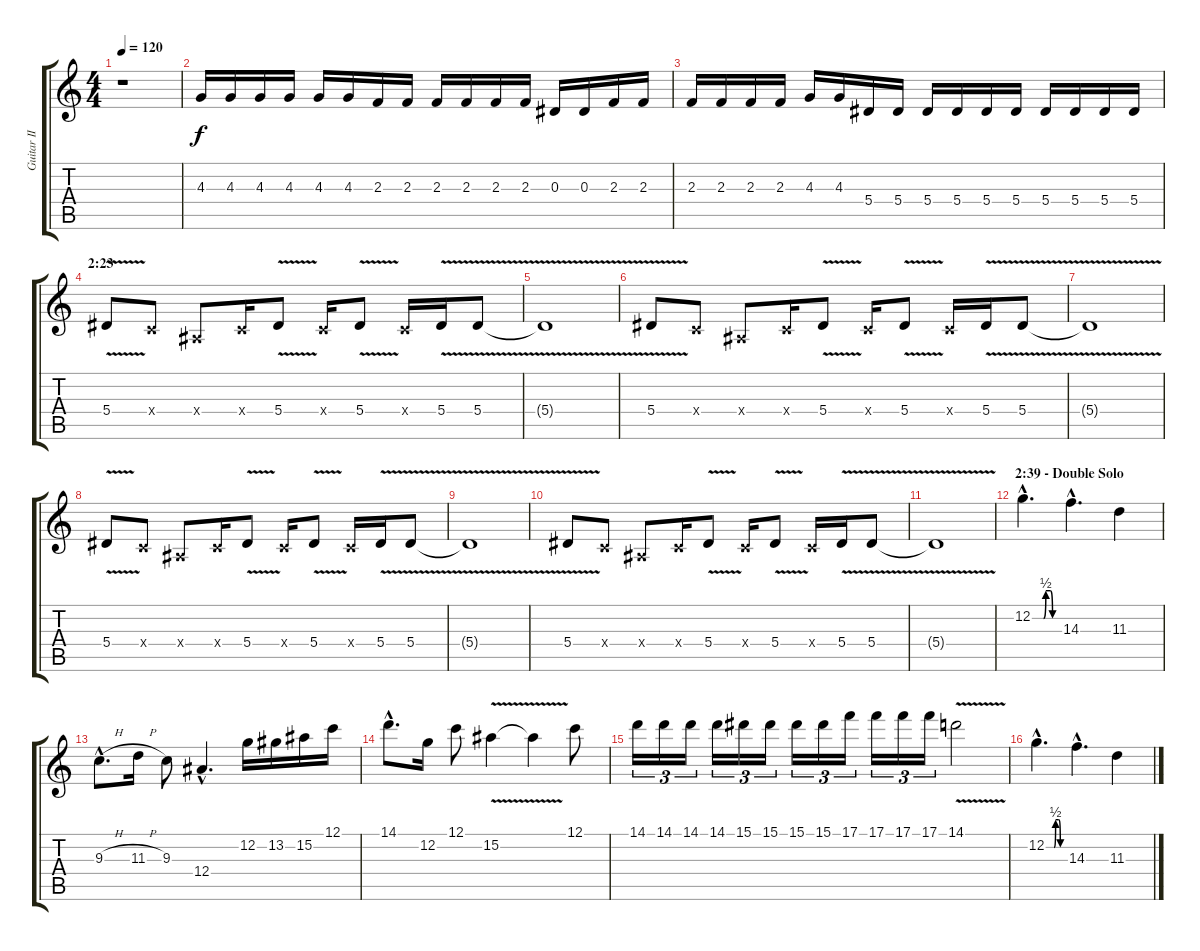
\track ("Guitar II" "Guitar II") {instrument overdrivenguitar}
\staff {score tabs}
\tuning (C4 G3 Eb3 Bb2 F2 C2) {hide}
\ts (4 4)
\tempo 120
\clef g2
\ks c
r.1{dy f} |
4.3.16 4.3.16 4.3.16 4.3.16 4.3.16 4.3.16 2.3.16 2.3.16 2.3.16 2.3.16 2.3.16 2.3.16 0.3.16 0.3.16 2.3.16 2.3.16 |
2.3.16 2.3.16 2.3.16 2.3.16 4.3.16 4.3.16 5.4.16 5.4.16 5.4.16 5.4.16 5.4.16 5.4.16 5.4.16 5.4.16 5.4.16 5.4.16 |
\section ("" "2:23")
5.4{v}.8 2.4{x}.8 0.4{x}.8 2.4{x}.16 5.4{v}.8 2.4{x}.16 5.4{v}.8 2.4{x}.16 5.4{v}.16 5.4{v}.8 |
5.4{t}.1 |
5.4{v}.8 2.4{x}.8 0.4{x}.8 2.4{x}.16 5.4{v}.8 2.4{x}.16 5.4{v}.8 2.4{x}.16 5.4{v}.16 5.4{v}.8 |
5.4{t}.1 |
5.4{v}.8 2.4{x}.8 0.4{x}.8 2.4{x}.16 5.4{v}.8 2.4{x}.16 5.4{v}.8 2.4{x}.16 5.4{v}.16 5.4{v}.8 |
5.4{t}.1 |
5.4{v}.8 2.4{x}.8 0.4{x}.8 2.4{x}.16 5.4{v}.8 2.4{x}.16 5.4{v}.8 2.4{x}.16 5.4{v}.16 5.4{v}.8 |
5.4{t}.1 |
\section ("" "2:39 - Double Solo")
12.2{be (custom 0 0 15 0 25 0 30 2 40 2 45 0 60 0) hac}.4{d volume 16} 14.3{hac}.4{d} 11.3.4 |
9.3{h hac}.8{d} 11.3{h}.16 9.3.8 12.4{hac}.4{d} 12.2.16 13.2.16 15.2.16 12.1.16 |
14.1{hac}.8{d} 12.2.16 12.1.8 15.2{v}.4 15.2{t}.4 12.1.8 |
14.1.16{tu (3 2)} 14.1.16{tu (3 2)} 14.1.16{tu (3 2)} 14.1.16{tu (3 2)} 15.1.16{tu (3 2)} 15.1.16{tu (3 2)} 15.1.16{tu (3 2)} 15.1.16{tu (3 2)} 17.1.16{tu (3 2)} 17.1.16{tu (3 2)} 17.1.16{tu (3 2)} 17.1.16{tu (3 2)} 14.1{v}.2 |
12.2{be (custom 0 0 15 0 25 0 30 2 40 2 45 0 60 0) hac}.4{d} 14.3{hac}.4{d} 11.3.4
